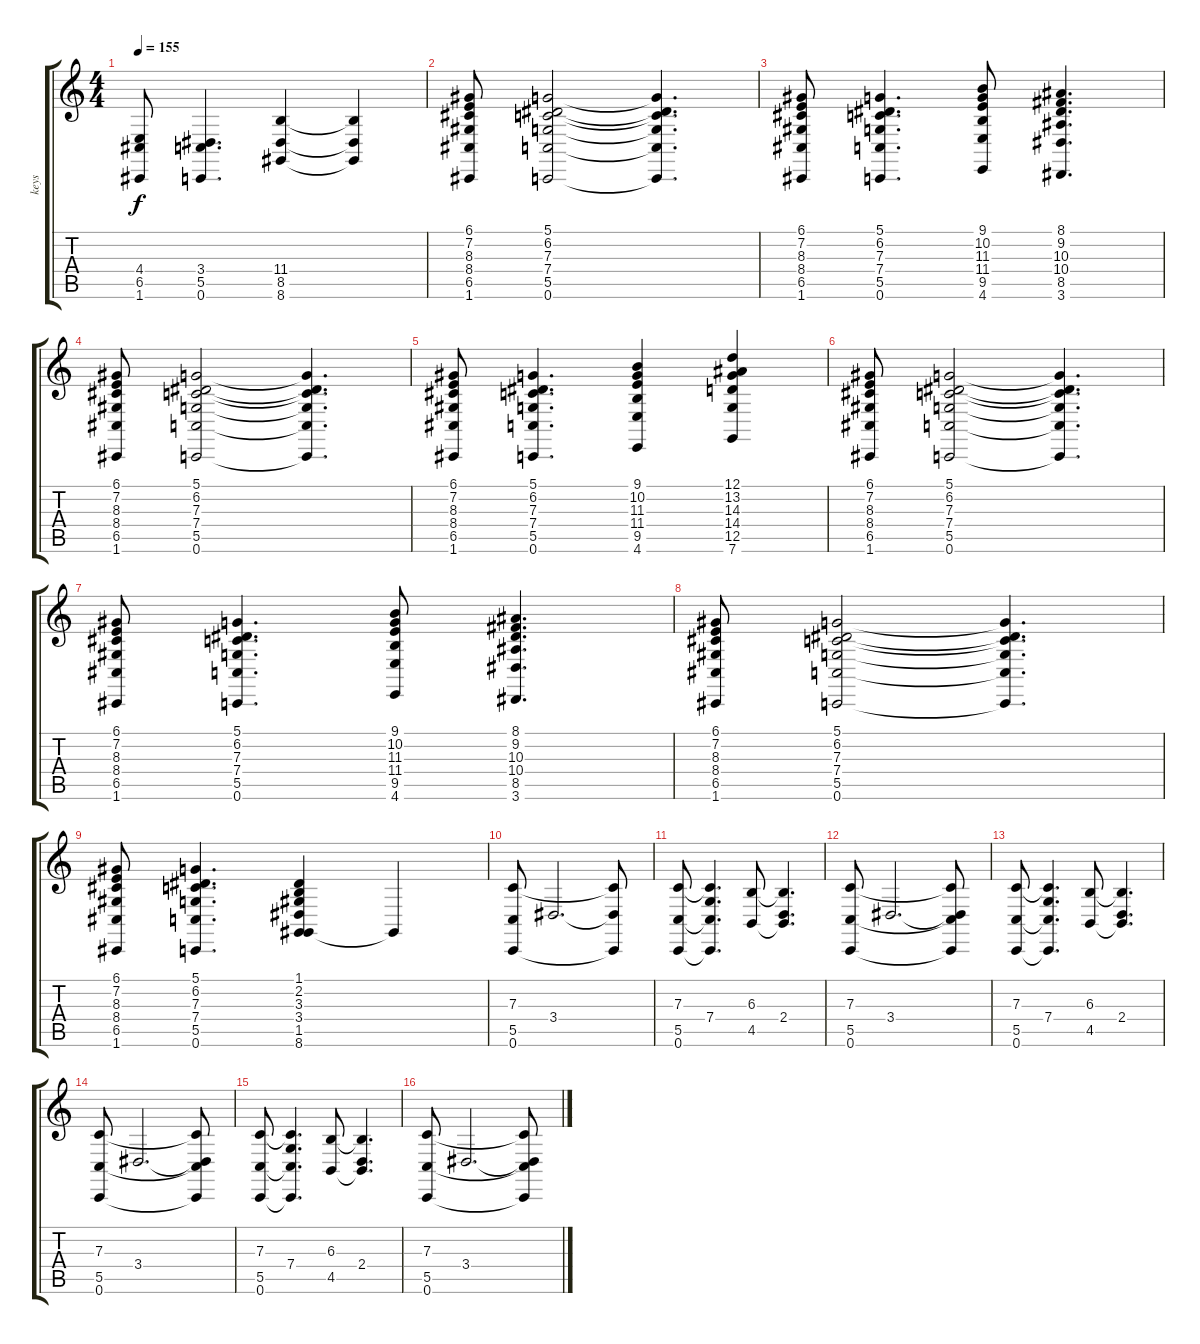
\track ("keys" "keys") {instrument drawbarorgan}
\staff {score tabs}
\tuning (D4 A3 F3 C3 G2 C2) {hide}
\ts (4 4)
\tempo 155
\clef g2
\ks c
(4.4 6.5 1.6).8{dy f} (3.4 5.5 0.6).4{d} (11.4 8.5 8.6).4 (11.4{t} 8.5{t} 8.6{t}).4 |
(6.1 7.2 8.3 8.4 6.5 1.6).8 (5.1 6.2 7.3 7.4 5.5 0.6).2 (5.1{t} 6.2{t} 7.3{t} 7.4{t} 5.5{t} 0.6{t}).4{d} |
(6.1 7.2 8.3 8.4 6.5 1.6).8 (5.1 6.2 7.3 7.4 5.5 0.6).4{d} (9.1 10.2 11.3 11.4 9.5 4.6).8 (8.1 9.2 10.3 10.4 8.5 3.6).4{d} |
(6.1 7.2 8.3 8.4 6.5 1.6).8 (5.1 6.2 7.3 7.4 5.5 0.6).2 (5.1{t} 6.2{t} 7.3{t} 7.4{t} 5.5{t} 0.6{t}).4{d} |
(6.1 7.2 8.3 8.4 6.5 1.6).8 (5.1 6.2 7.3 7.4 5.5 0.6).4{d} (9.1 10.2 11.3 11.4 9.5 4.6).4 (12.1 13.2 14.3 14.4 12.5 7.6).4 |
(6.1 7.2 8.3 8.4 6.5 1.6).8 (5.1 6.2 7.3 7.4 5.5 0.6).2 (5.1{t} 6.2{t} 7.3{t} 7.4{t} 5.5{t} 0.6{t}).4{d} |
(6.1 7.2 8.3 8.4 6.5 1.6).8 (5.1 6.2 7.3 7.4 5.5 0.6).4{d} (9.1 10.2 11.3 11.4 9.5 4.6).8 (8.1 9.2 10.3 10.4 8.5 3.6).4{d} |
(6.1 7.2 8.3 8.4 6.5 1.6).8 (5.1 6.2 7.3 7.4 5.5 0.6).2 (5.1{t} 6.2{t} 7.3{t} 7.4{t} 5.5{t} 0.6{t}).4{d} |
(6.1 7.2 8.3 8.4 6.5 1.6).8 (5.1 6.2 7.3 7.4 5.5 0.6).4{d} (1.1 2.2 3.3 3.4 1.5 8.6).4 8.6{t}.4 |
(7.3 5.5 0.6).8 3.4.2{d} (7.3{t} 3.4{t} 0.6{t}).8 |
(7.3 5.5 0.6).8 (7.3{t} 7.4 5.5{t} 0.6{t}).4{d} (6.3 4.5).8 (6.3{t} 2.4 4.5{t}).4{d} |
(7.3 5.5 0.6).8 3.4.2{d} (7.3{t} 3.4{t} 5.5{t} 0.6{t}).8 |
(7.3 5.5 0.6).8 (7.3{t} 7.4 5.5{t} 0.6{t}).4{d} (6.3 4.5).8 (6.3{t} 2.4 4.5{t}).4{d} |
(7.3 5.5 0.6).8 3.4.2{d} (7.3{t} 3.4{t} 5.5{t} 0.6{t}).8 |
(7.3 5.5 0.6).8 (7.3{t} 7.4 5.5{t} 0.6{t}).4{d} (6.3 4.5).8 (6.3{t} 2.4 4.5{t}).4{d} |
(7.3 5.5 0.6).8 3.4.2{d} (7.3{t} 3.4{t} 5.5{t} 0.6{t}).8
